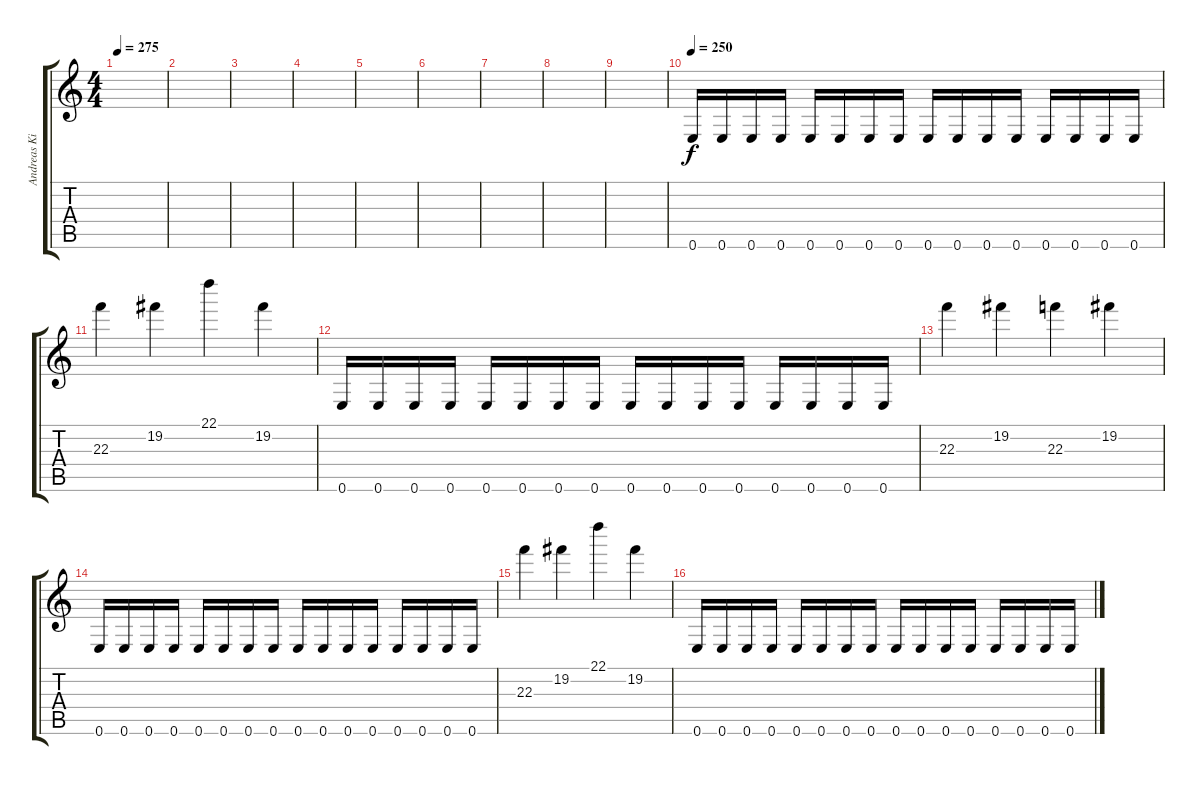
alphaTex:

\track ("Andreas Kisser" "Andreas Ki") {instrument distortionguitar}
\staff {score tabs}
\tuning (E4 B3 G3 D3 A2 E2) {hide}
\ts (4 4)
\tempo 275
\clef g2
\ks c
|
|
|
|
|
|
|
|
|
\tempo 250
0.6.16 0.6.16 0.6.16 0.6.16 0.6.16 0.6.16 0.6.16 0.6.16 0.6.16 0.6.16 0.6.16 0.6.16 0.6.16 0.6.16 0.6.16 0.6.16 |
22.3.4 19.2.4 22.1.4 19.2.4 |
0.6.16 0.6.16 0.6.16 0.6.16 0.6.16 0.6.16 0.6.16 0.6.16 0.6.16 0.6.16 0.6.16 0.6.16 0.6.16 0.6.16 0.6.16 0.6.16 |
22.3.4 19.2.4 22.3.4 19.2.4 |
0.6.16 0.6.16 0.6.16 0.6.16 0.6.16 0.6.16 0.6.16 0.6.16 0.6.16 0.6.16 0.6.16 0.6.16 0.6.16 0.6.16 0.6.16 0.6.16 |
22.3.4 19.2.4 22.1.4 19.2.4 |
0.6.16 0.6.16 0.6.16 0.6.16 0.6.16 0.6.16 0.6.16 0.6.16 0.6.16 0.6.16 0.6.16 0.6.16 0.6.16 0.6.16 0.6.16 0.6.16
